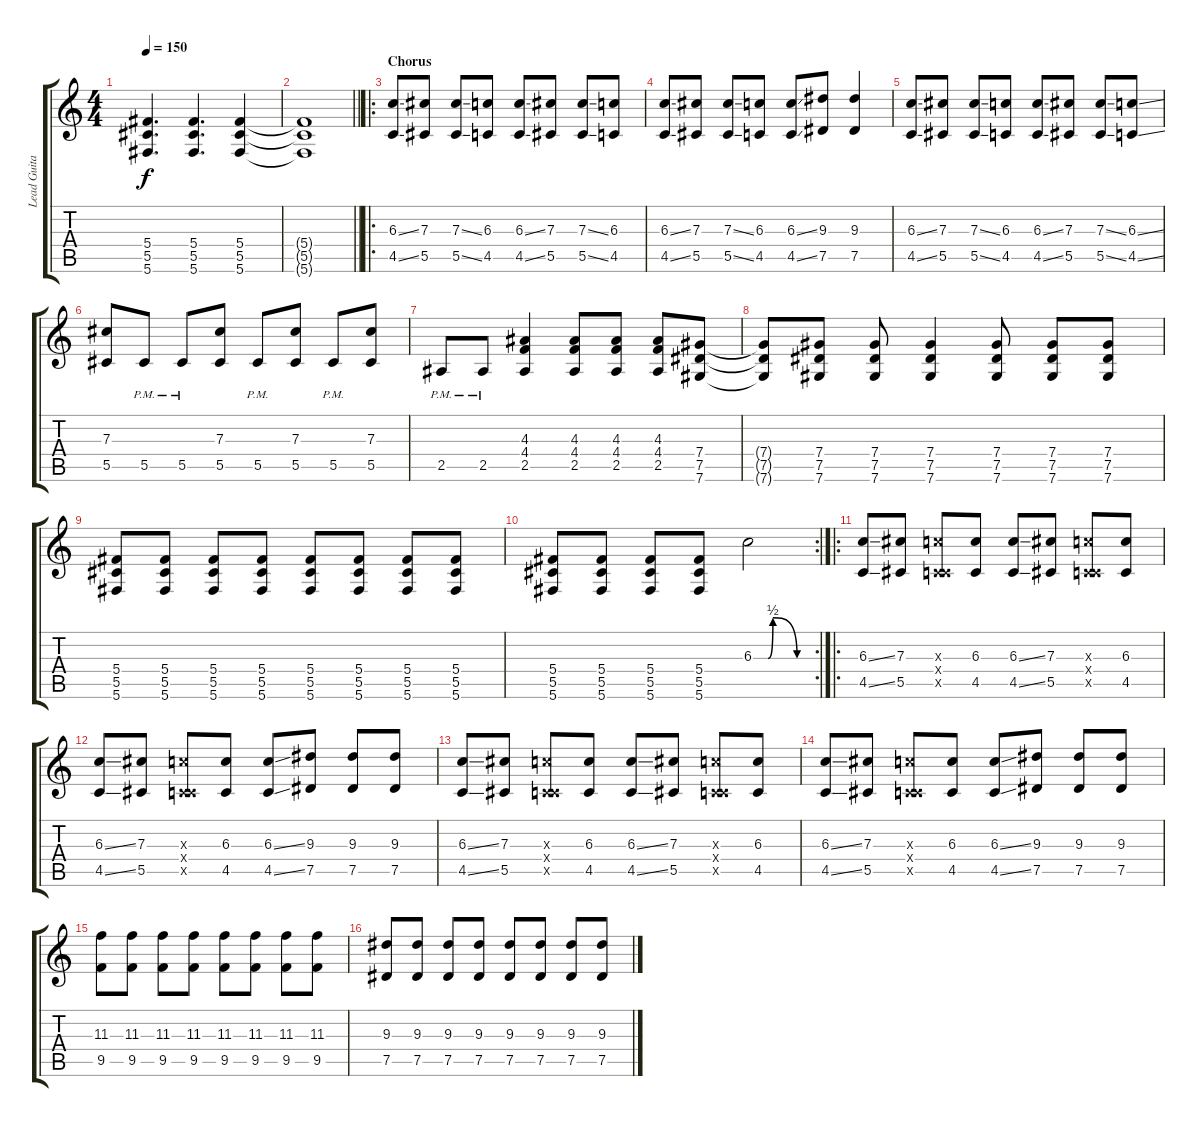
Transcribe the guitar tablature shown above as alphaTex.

\track ("Lead Guitar" "Lead Guita") {instrument overdrivenguitar}
\staff {score tabs}
\tuning (Eb4 Bb3 Gb3 Db3 Ab2 Db2) {hide}
\ts (4 4)
\tempo 150
\clef g2
\ks c
(5.4 5.5 5.6).4{d dy f} (5.4 5.5 5.6).4{d} (5.4 5.5 5.6).4 |
\barLineRight lightlight
(5.4{t} 5.5{t} 5.6{t}).1 |
\ro
\section ("" "Chorus")
(6.3{ss} 4.5{ss}).8 (7.3 5.5).8 (7.3{ss} 5.5{ss}).8 (6.3 4.5).8 (6.3{ss} 4.5{ss}).8 (7.3 5.5).8 (7.3{ss} 5.5{ss}).8 (6.3 4.5).8 |
(6.3{ss} 4.5{ss}).8 (7.3 5.5).8 (7.3{ss} 5.5{ss}).8 (6.3 4.5).8 (6.3{ss} 4.5{ss}).8 (9.3 7.5).8 (9.3 7.5).4 |
(6.3{ss} 4.5{ss}).8 (7.3 5.5).8 (7.3{ss} 5.5{ss}).8 (6.3 4.5).8 (6.3{ss} 4.5{ss}).8 (7.3 5.5).8 (7.3{ss} 5.5{ss}).8 (6.3{ss} 4.5{ss}).8 |
(7.3 5.5).8 5.5{pm}.8 5.5{pm}.8 (7.3 5.5).8 5.5{pm}.8 (7.3 5.5).8 5.5{pm}.8 (7.3 5.5).8 |
2.5{pm}.8 2.5{pm}.8 (4.3 4.4 2.5).4 (4.3 4.4 2.5).8 (4.3 4.4 2.5).8 (4.3 4.4 2.5).8 (7.4 7.5 7.6).8 |
(7.4{t} 7.5{t} 7.6{t}).8 (7.4 7.5 7.6).8 (7.4 7.5 7.6).8 (7.4 7.5 7.6).4 (7.4 7.5 7.6).8 (7.4 7.5 7.6).8 (7.4 7.5 7.6).8 |
(5.4 5.5 5.6).8 (5.4 5.5 5.6).8 (5.4 5.5 5.6).8 (5.4 5.5 5.6).8 (5.4 5.5 5.6).8 (5.4 5.5 5.6).8 (5.4 5.5 5.6).8 (5.4 5.5 5.6).8 |
\rc 2
(5.4 5.5 5.6).8 (5.4 5.5 5.6).8 (5.4 5.5 5.6).8 (5.4 5.5 5.6).8 6.3{be (custom 0 0 15 0 20 2 45 0 60 0)}.2 |
\ro
(6.3{ss} 4.5{ss}).8 (7.3 5.5).8 (6.3{x} 0.4{x} 4.5{x}).8 (6.3 4.5).8 (6.3{ss} 4.5{ss}).8 (7.3 5.5).8 (6.3{x} 0.4{x} 4.5{x}).8 (6.3 4.5).8 |
(6.3{ss} 4.5{ss}).8 (7.3 5.5).8 (6.3{x} 0.4{x} 4.5{x}).8 (6.3 4.5).8 (6.3{ss} 4.5{ss}).8 (9.3 7.5).8 (9.3 7.5).8 (9.3 7.5).8 |
(6.3{ss} 4.5{ss}).8 (7.3 5.5).8 (6.3{x} 0.4{x} 4.5{x}).8 (6.3 4.5).8 (6.3{ss} 4.5{ss}).8 (7.3 5.5).8 (6.3{x} 0.4{x} 4.5{x}).8 (6.3 4.5).8 |
(6.3{ss} 4.5{ss}).8 (7.3 5.5).8 (6.3{x} 0.4{x} 4.5{x}).8 (6.3 4.5).8 (6.3{ss} 4.5{ss}).8 (9.3 7.5).8 (9.3 7.5).8 (9.3 7.5).8 |
(11.3 9.5).8 (11.3 9.5).8 (11.3 9.5).8 (11.3 9.5).8 (11.3 9.5).8 (11.3 9.5).8 (11.3 9.5).8 (11.3 9.5).8 |
(9.3 7.5).8 (9.3 7.5).8 (9.3 7.5).8 (9.3 7.5).8 (9.3 7.5).8 (9.3 7.5).8 (9.3 7.5).8 (9.3 7.5).8
